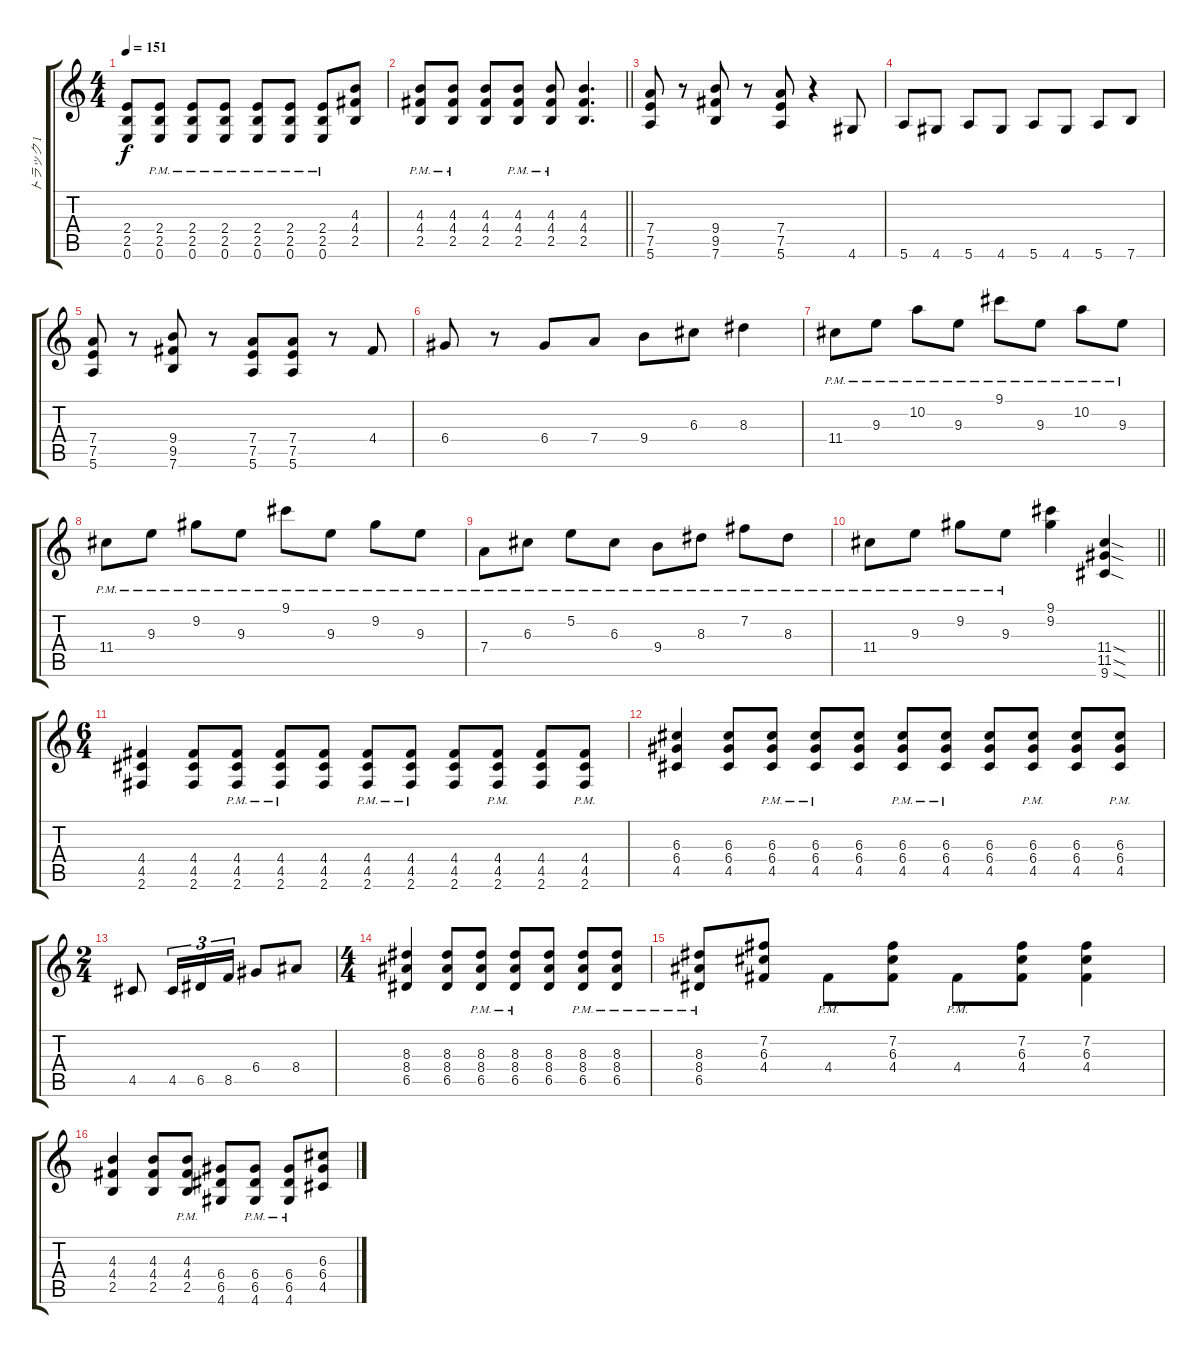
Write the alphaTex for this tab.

\track ("トラック 1" "トラック 1") {instrument overdrivenguitar}
\staff {score tabs}
\tuning (E4 B3 G3 D3 A2 E2) {hide}
\ts (4 4)
\tempo 151
\clef g2
\ks c
(2.4 2.5 0.6).8{dy f} (2.4{pm} 2.5{pm} 0.6{pm}).8 (2.4{pm} 2.5{pm} 0.6{pm}).8 (2.4{pm} 2.5{pm} 0.6{pm}).8 (2.4{pm} 2.5{pm} 0.6{pm}).8 (2.4{pm} 2.5{pm} 0.6{pm}).8 (2.4{pm} 2.5{pm} 0.6{pm}).8 (4.3 4.4 2.5).8 |
\barLineRight lightlight
(4.3{pm} 4.4{pm} 2.5{pm}).8 (4.3{pm} 4.4 2.5).8 (4.3 4.4 2.5).8 (4.3{pm} 4.4{pm} 2.5{pm}).8 (4.3{pm} 4.4{pm} 2.5{pm}).8 (4.3 4.4 2.5).4{d} |
(7.4 7.5 5.6).8 r.8 (9.4 9.5 7.6).8 r.8 (7.4 7.5 5.6).8 r.4 4.6.8 |
5.6.8 4.6.8 5.6.8 4.6.8 5.6.8 4.6.8 5.6.8 7.6.8 |
(7.4 7.5 5.6).8 r.8 (9.4 9.5 7.6).8 r.8 (7.4 7.5 5.6).8 (7.4 7.5 5.6).8 r.8 4.4.8 |
6.4.8 r.8 6.4.8 7.4.8 9.4.8 6.3.8 8.3.4 |
11.4{pm}.8 9.3{pm}.8 10.2{pm}.8 9.3{pm}.8 9.1{pm}.8 9.3{pm}.8 10.2{pm}.8 9.3{pm}.8 |
11.4{pm}.8 9.3{pm}.8 9.2{pm}.8 9.3{pm}.8 9.1{pm}.8 9.3{pm}.8 9.2{pm}.8 9.3{pm}.8 |
7.4{pm}.8 6.3{pm}.8 5.2{pm}.8 6.3{pm}.8 9.4{pm}.8 8.3{pm}.8 7.2{pm}.8 8.3{pm}.8 |
\barLineRight lightlight
11.4{pm}.8 9.3{pm}.8 9.2{pm}.8 9.3{pm}.8 (9.1 9.2).4 (11.4{sod} 11.5{sod} 9.6{sod}).4 |
\ts (6 4)
(4.4 4.5 2.6).4 (4.4 4.5 2.6).8 (4.4{pm} 4.5{pm} 2.6{pm}).8 (4.4{pm} 4.5{pm} 2.6{pm}).8 (4.4 4.5 2.6).8 (4.4{pm} 4.5{pm} 2.6{pm}).8 (4.4{pm} 4.5{pm} 2.6{pm}).8 (4.4 4.5 2.6).8 (4.4{pm} 4.5{pm} 2.6{pm}).8 (4.4 4.5 2.6).8 (4.4{pm} 4.5{pm} 2.6{pm}).8 |
(6.3 6.4 4.5).4 (6.3 6.4 4.5).8 (6.3{pm} 6.4{pm} 4.5{pm}).8 (6.3{pm} 6.4{pm} 4.5{pm}).8 (6.3 6.4 4.5).8 (6.3{pm} 6.4{pm} 4.5{pm}).8 (6.3{pm} 6.4{pm} 4.5{pm}).8 (6.3 6.4 4.5).8 (6.3{pm} 6.4{pm} 4.5{pm}).8 (6.3 6.4 4.5).8 (6.3{pm} 6.4{pm} 4.5{pm}).8 |
\ts (2 4)
4.5.8 4.5.16{tu (3 2)} 6.5.16{tu (3 2)} 8.5.16{tu (3 2)} 6.4.8 8.4.8 |
\ts (4 4)
(8.3 8.4 6.5).4 (8.3 8.4 6.5).8 (8.3{pm} 8.4{pm} 6.5{pm}).8 (8.3{pm} 8.4{pm} 6.5{pm}).8 (8.3 8.4 6.5).8 (8.3{pm} 8.4{pm} 6.5{pm}).8 (8.3{pm} 8.4{pm} 6.5{pm}).8 |
(8.3{pm} 8.4{pm} 6.5{pm}).8 (7.2 6.3 4.4).8 4.4{pm}.8 (7.2 6.3 4.4).8 4.4{pm}.8 (7.2 6.3 4.4).8 (7.2 6.3 4.4).4 |
(4.3 4.4 2.5).4 (4.3 4.4 2.5).8 (4.3{pm} 4.4{pm} 2.5{pm}).8 (6.4 6.5 4.6).8 (6.4{pm} 6.5{pm} 4.6{pm}).8 (6.4{pm} 6.5{pm} 4.6{pm}).8 (6.3 6.4 4.5).8
